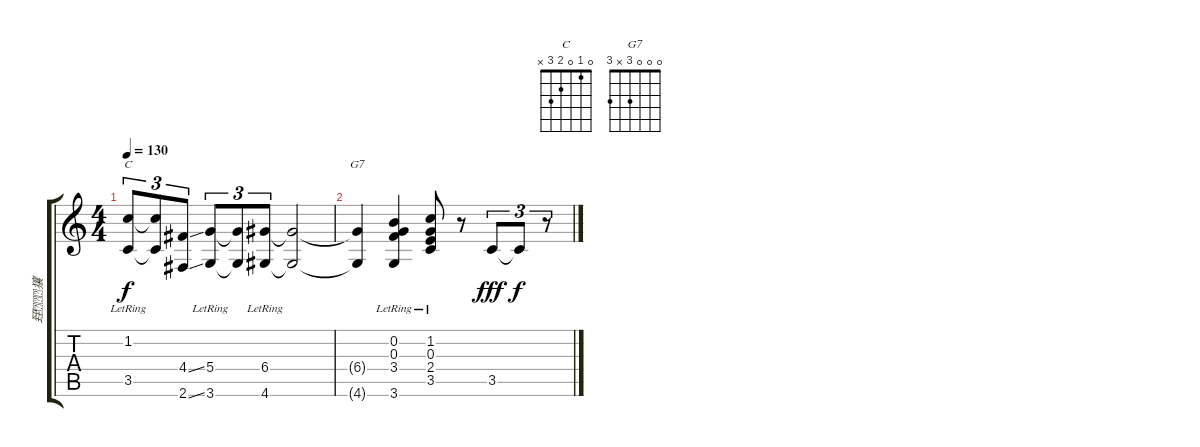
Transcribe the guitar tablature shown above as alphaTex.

\track ("臸獽" "臸獽") {instrument acousticguitarnylon}
\staff {score tabs}
\tuning (E4 B3 G3 D3 A2 E2) {hide}
\chord ("C" 0 1 0 2 3 x)
\chord ("G7" 0 0 0 3 x 3)
\ts (4 4)
\tempo 130
\clef g2
\ks c
(1.2{lr} 3.5{lr}).8{tu (3 2) ch "C" dy f} (1.2{t} 3.5{t}).8{tu (3 2)} (4.4{ss} 2.6{ss}).8{tu (3 2)} (5.4{lr} 3.6{lr}).8{tu (3 2)} (5.4{t} 3.6{t}).8{tu (3 2)} (6.4{lr} 4.6{lr}).8{tu (3 2)} (6.4{t} 4.6{t}).2 |
(6.4{t} 4.6{t}).4{ch "G7"} (0.2{lr} 0.3{lr} 3.4{lr} 3.6{lr}).4 (1.2{lr} 0.3{lr} 2.4{lr} 3.5{lr}).8 r.8 3.5.8{tu (3 2) dy fff} 3.5{t}.8{tu (3 2) dy f} r.8{tu (3 2)}
